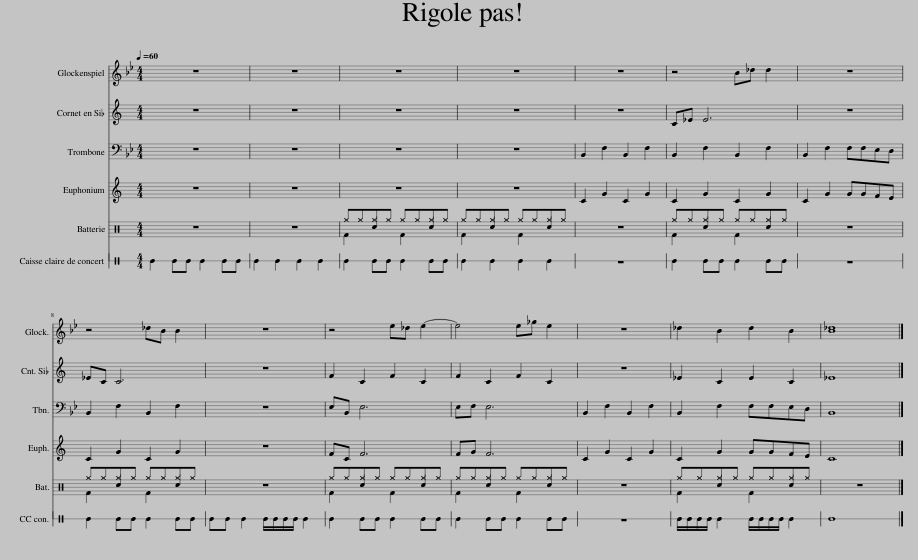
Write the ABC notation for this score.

X:1
%%score 1 2 3 4 ( 5 6 ) 7
L:1/8
Q:1/4=60
M:4/4
I:linebreak $
K:Bb
V:1 treble transpose=24
V:2 treble transpose=-2
V:3 bass
V:4 treble transpose=-14
V:5 perc
K:none
V:6 perc
K:none
V:7 perc stafflines=1
K:none
V:1
 z8 | z8 | z8 | z8 | z8 | %5
 z4 B_d d2 | z8 |$ z4 _dB B2 | z8 | z4 e_d e2- | %10
 e4 e_g e2 | z8 | _d2 B2 d2 B2 | [B_d]8 |] %14
V:2
[K:C] z8 | z8 | z8 | z8 | z8 | %5
 C_E E6 | z8 |$ _EC C6 | z8 | F2 C2 F2 C2 | %10
 F2 C2 F2 C2 | z8 | _E2 C2 E2 C2 | _E8 |] %14
V:3
 z8 | z8 | z8 | z8 | B,,2 F,2 B,,2 F,2 | %5
 B,,2 F,2 B,,2 F,2 | B,,2 F,2 F,F,E,D, |$ B,,2 F,2 B,,2 F,2 | z8 | E,B,, E,6 | %10
 E,F, E,6 | B,,2 F,2 B,,2 F,2 | B,,2 F,2 F,F,E,D, | B,,8 |] %14
V:4
[K:C] z8 | z8 | z8 | z8 | C2 G2 C2 G2 | %5
 C2 G2 C2 G2 | C2 G2 GGFE |$ C2 G2 C2 G2 | z8 | FC F6 | %10
 FG F6 | C2 G2 C2 G2 | C2 G2 GGFE | C8 |] %14
V:5
[K:C] z8 | z8 | F2 c2 F2 c2 | F2 c2 F2 c2 | z8 | %5
 F2 c2 F2 c2 | z8 |$ F2 c2 F2 c2 | z8 | F2 c2 F2 c2 | %10
 F2 c2 F2 c2 | z8 | F2 c2 F2 c2 | z8 |] %14
V:6
[K:C] x8 | x8 | ^g^g^g^g ^g^g^g^g | ^g^g^g^g ^g^g^g^g | x8 | %5
 ^g^g^g^g ^g^g^g^g | x8 |$ ^g^g^g^g ^g^g^g^g | x8 | ^g^g^g^g ^g^g^g^g | %10
 ^g^g^g^g ^g^g^g^g | x8 | ^g^g^g^g ^g^g^g^g | x8 |] %14
V:7
[K:C] E2 EE E2 EE | E2 E2 E2 E2 | E2 EE E2 EE | E2 E2 E2 E2 | z8 | %5
 E2 EE E2 EE | z8 |$ E2 EE E2 EE | EE E2 E/E/E/E/ E2 | E2 EE E2 EE | %10
 E2 EE E2 EE | z8 | E/E/E/E/ E2 E/E/E/E/ E2 | E8 |] %14
